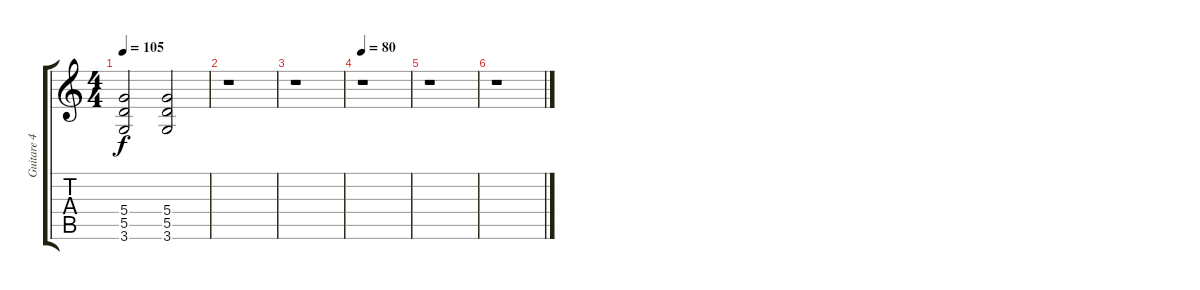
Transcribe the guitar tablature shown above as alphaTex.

\track ("Guitare 4" "Guitare 4") {instrument distortionguitar}
\staff {score tabs}
\tuning (E4 B3 G3 D3 A2 E2) {hide}
\ts (4 4)
\tempo 105
\clef g2
\ks c
(5.4 5.5 3.6).2{dy f} (5.4 5.5 3.6).2 |
r.1 |
r.1 |
\tempo 80
r.1 |
r.1 |
r.1
